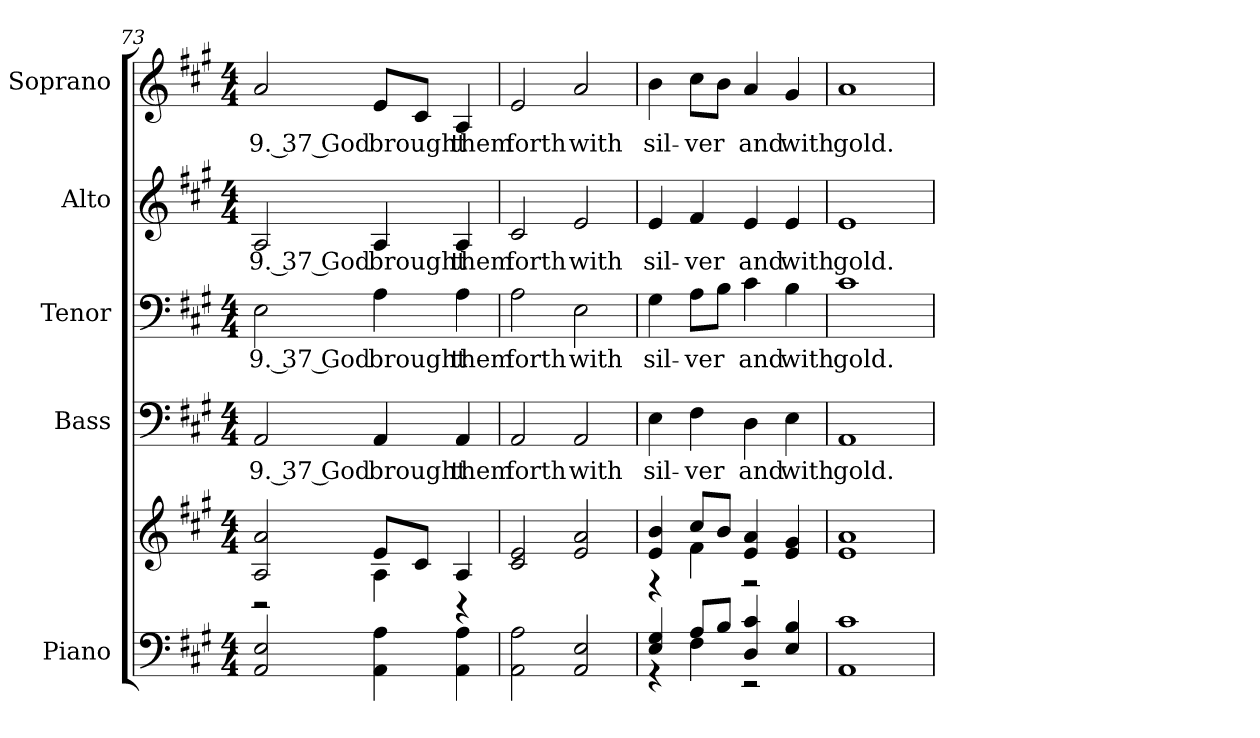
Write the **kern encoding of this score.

**kern	**kern	**kern	**text	**kern	**text	**kern	**text	**kern	**text
*part5	*part5	*part4	*part4	*part3	*part3	*part2	*part2	*part1	*part1
*staff6	*staff5	*staff4	*staff4	*staff3	*staff3	*staff2	*staff2	*staff1	*staff1
*I"Piano	*	*I"Bass	*	*I"Tenor	*	*I"Alto	*	*I"Soprano	*
*I'Pno.	*	*I'B.	*	*I'T.	*	*I'A.	*	*I'S.	*
!!LO:PB:g=z
*clefF4	*clefG2	*clefF4	*	*clefF4	*	*clefG2	*	*clefG2	*
*k[f#c#g#]	*k[f#c#g#]	*k[f#c#g#]	*	*k[f#c#g#]	*	*k[f#c#g#]	*	*k[f#c#g#]	*
*A:	*A:	*A:	*	*A:	*	*A:	*	*A:	*
*M4/4	*M4/4	*M4/4	*	*M4/4	*	*M4/4	*	*M4/4	*
=73	=73	=73	=73	=73	=73	=73	=73	=73	=73
*	*^	*	*	*	*	*	*	*	*
!	!	!	!	!LO:LY:b:color=#000000	!	!	!	!	!	!
!	!	!	!	!	!	!LO:LY:b:color=#000000	!	!	!	!
!	!	!	!	!	!	!	!	!LO:LY:b:color=#000000	!	!
!	!	!	!	!	!	!	!	!	!	!LO:LY:b:color=#000000
2AAi/ 2Ei	2Ai/ 2ai	2r	2AAi/	9. 37 God	2Ei\	9. 37 God	2Ai/	9. 37 God	2ai/	9. 37 God
!	!	!	!	!LO:LY:b:color=#000000	!	!	!	!	!	!
!	!	!	!	!	!	!LO:LY:b:color=#000000	!	!	!	!
!	!	!	!	!	!	!	!	!LO:LY:b:color=#000000	!	!
!	!	!	!	!	!	!	!	!	!	!LO:LY:b:color=#000000
4AAi\ 4Ai	8ei/L	4Ai\	4AAi/	brought	4Ai\	brought	4Ai/	brought	8ei/L	brought
.	8c#i/J	.	.	.	.	.	.	.	8c#i/J	.
!	!	!	!	!LO:LY:b:color=#000000	!	!	!	!	!	!
!	!	!	!	!	!	!LO:LY:b:color=#000000	!	!	!	!
!	!	!	!	!	!	!	!	!LO:LY:b:color=#000000	!	!
!	!	!	!	!	!	!	!	!	!	!LO:LY:b:color=#000000
4AAi\ 4Ai	4Ai/	4r	4AAi/	them	4Ai\	them	4Ai/	them	4Ai/	them
*	*v	*v	*	*	*	*	*	*	*	*
=74	=74	=74	=74	=74	=74	=74	=74	=74	=74
*	*^	*	*	*	*	*	*	*	*
!	!	!	!	!LO:LY:b:color=#000000	!	!	!	!	!	!
*	*v	*v	*	*	*	*	*	*	*	*
*	*^	*	*	*	*	*	*	*	*
!	!	!	!	!	!	!LO:LY:b:color=#000000	!	!	!	!
*	*v	*v	*	*	*	*	*	*	*	*
*	*^	*	*	*	*	*	*	*	*
!	!	!	!	!	!	!	!	!LO:LY:b:color=#000000	!	!
*	*v	*v	*	*	*	*	*	*	*	*
*	*^	*	*	*	*	*	*	*	*
!	!	!	!	!	!	!	!	!	!	!LO:LY:b:color=#000000
*	*v	*v	*	*	*	*	*	*	*	*
2AAi\ 2Ai	2c#i/ 2ei	2AAi/	forth	2Ai\	forth	2c#i/	forth	2ei/	forth
!	!	!	!LO:LY:b:color=#000000	!	!	!	!	!	!
!	!	!	!	!	!LO:LY:b:color=#000000	!	!	!	!
!	!	!	!	!	!	!	!LO:LY:b:color=#000000	!	!
!	!	!	!	!	!	!	!	!	!LO:LY:b:color=#000000
2AAi/ 2Ei	2ei/ 2ai	2AAi/	with	2Ei\	with	2ei/	with	2ai/	with
=75	=75	=75	=75	=75	=75	=75	=75	=75	=75
*^	*^	*	*	*	*	*	*	*	*
!	!	!	!	!	!LO:LY:b:color=#000000	!	!	!	!	!	!
!	!	!	!	!	!	!	!LO:LY:b:color=#000000	!	!	!	!
!	!	!	!	!	!	!	!	!	!LO:LY:b:color=#000000	!	!
!	!	!	!	!	!	!	!	!	!	!	!LO:LY:b:color=#000000
4Ei/ 4G#i	4r	4ei/ 4bi	4r	4Ei\	sil-	4G#i\	sil-	4ei/	sil-	4bi\	sil-
!	!	!	!	!	!LO:LY:b:color=#000000	!	!	!	!	!	!
!	!	!	!	!	!	!	!LO:LY:b:color=#000000	!	!	!	!
!	!	!	!	!	!	!	!	!	!LO:LY:b:color=#000000	!	!
!	!	!	!	!	!	!	!	!	!	!	!LO:LY:b:color=#000000
8Ai/L	4F#i\	8cc#i/L	4f#i\	4F#i\	-ver	8Ai\L	-ver	4f#i/	-ver	8cc#i\L	-ver
8Bi/J	.	8bi/J	.	.	.	8Bi\J	.	.	.	8bi\J	.
!	!	!	!	!	!LO:LY:b:color=#000000	!	!	!	!	!	!
!	!	!	!	!	!	!	!LO:LY:b:color=#000000	!	!	!	!
!	!	!	!	!	!	!	!	!	!LO:LY:b:color=#000000	!	!
!	!	!	!	!	!	!	!	!	!	!	!LO:LY:b:color=#000000
4Di/ 4c#i	2r	4ei/ 4ai	2r	4Di\	and	4c#i\	and	4ei/	and	4ai/	and
!	!	!	!	!	!LO:LY:b:color=#000000	!	!	!	!	!	!
!	!	!	!	!	!	!	!LO:LY:b:color=#000000	!	!	!	!
!	!	!	!	!	!	!	!	!	!LO:LY:b:color=#000000	!	!
!	!	!	!	!	!	!	!	!	!	!	!LO:LY:b:color=#000000
4Ei/ 4Bi	.	4ei/ 4g#i	.	4Ei\	with	4Bi\	with	4ei/	with	4g#i/	with
*v	*v	*	*	*	*	*	*	*	*	*	*
*	*v	*v	*	*	*	*	*	*	*	*
=76	=76	=76	=76	=76	=76	=76	=76	=76	=76
!	!	!	!LO:LY:b:color=#000000	!	!	!	!	!	!
!	!	!	!	!	!LO:LY:b:color=#000000	!	!	!	!
!	!	!	!	!	!	!	!LO:LY:b:color=#000000	!	!
!	!	!	!	!	!	!	!	!	!LO:LY:b:color=#000000
1AAi 1c#i	1ei 1ai	1AAi	gold.	1c#i	gold.	1ei	gold.	1ai	gold.
=	=	=	=	=	=	=	=	=	=
*-	*-	*-	*-	*-	*-	*-	*-	*-	*-
